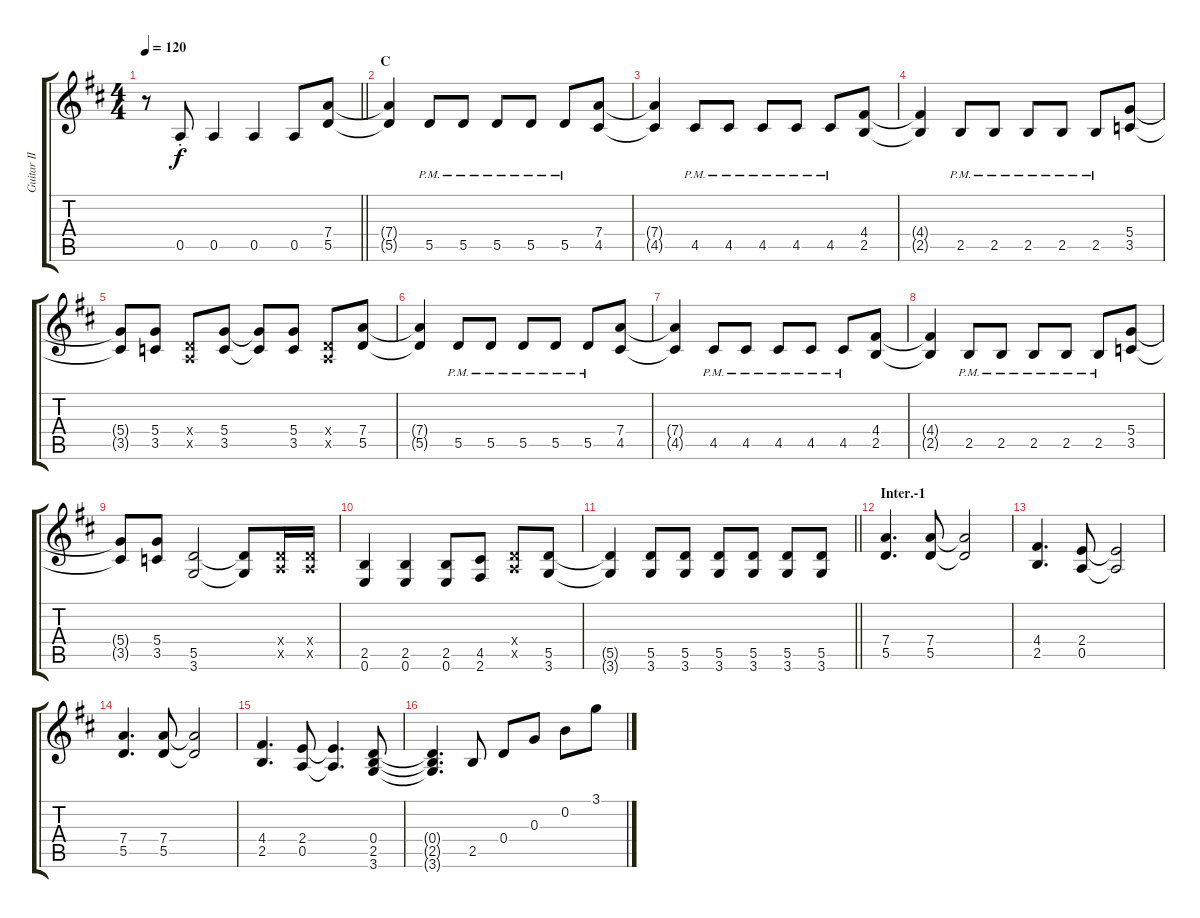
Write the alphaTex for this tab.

\track ("Guitar II (Hirasawa Yui)" "Guitar II ") {instrument overdrivenguitar}
\staff {score tabs}
\tuning (E4 B3 G3 D3 A2 E2) {hide}
\ts (4 4)
\tempo 120
\clef g2
\barLineRight lightlight
\ks d
r.8{dy f} 0.5{st}.8 0.5.4 0.5.4 0.5.8 (7.4 5.5).8 |
\section ("" "C")
(7.4{t} 5.5{t}).4 5.5{pm}.8 5.5{pm}.8 5.5{pm}.8 5.5{pm}.8 5.5{pm}.8 (7.4 4.5).8 |
(7.4{t} 4.5{t}).4 4.5{pm}.8 4.5{pm}.8 4.5{pm}.8 4.5{pm}.8 4.5{pm}.8 (4.4 2.5).8 |
(4.4{t} 2.5{t}).4 2.5{pm}.8 2.5{pm}.8 2.5{pm}.8 2.5{pm}.8 2.5{pm}.8 (5.4 3.5).8 |
(5.4{t} 3.5{t}).8 (5.4 3.5).8 (0.4{x} 0.5{x}).8 (5.4 3.5).8 (5.4{t} 3.5{t}).8 (5.4 3.5).8 (0.4{x} 0.5{x}).8 (7.4 5.5).8 |
(7.4{t} 5.5{t}).4 5.5{pm}.8 5.5{pm}.8 5.5{pm}.8 5.5{pm}.8 5.5{pm}.8 (7.4 4.5).8 |
(7.4{t} 4.5{t}).4 4.5{pm}.8 4.5{pm}.8 4.5{pm}.8 4.5{pm}.8 4.5{pm}.8 (4.4 2.5).8 |
(4.4{t} 2.5{t}).4 2.5{pm}.8 2.5{pm}.8 2.5{pm}.8 2.5{pm}.8 2.5{pm}.8 (5.4 3.5).8 |
(5.4{t} 3.5{t}).8 (5.4 3.5).8 (5.5 3.6).2 (5.5{t} 3.6{t}).8 (0.4{x} 0.5{x}).16 (0.4{x} 0.5{x}).16 |
(2.5 0.6).4 (2.5 0.6).4 (2.5 0.6).8 (4.5 2.6).8 (0.4{x} 0.5{x}).8 (5.5 3.6).8 |
\barLineRight lightlight
(5.5{t} 3.6{t}).4 (5.5 3.6).8 (5.5 3.6).8 (5.5 3.6).8 (5.5 3.6).8 (5.5 3.6).8 (5.5 3.6).8 |
\section ("" "Inter.-1")
(7.4 5.5).4{d} (7.4 5.5).8 (7.4{t} 5.5{t}).2 |
(4.4 2.5).4{d} (2.4 0.5).8 (2.4{t} 0.5{t}).2 |
(7.4 5.5).4{d} (7.4 5.5).8 (7.4{t} 5.5{t}).2 |
(4.4 2.5).4{d} (2.4 0.5).8 (2.4{t} 0.5{t}).4{d} (0.4 2.5 3.6).8 |
(0.4{t} 2.5{t} 3.6{t}).4{d} 2.5.8 0.4.8 0.3.8 0.2.8 3.1.8
